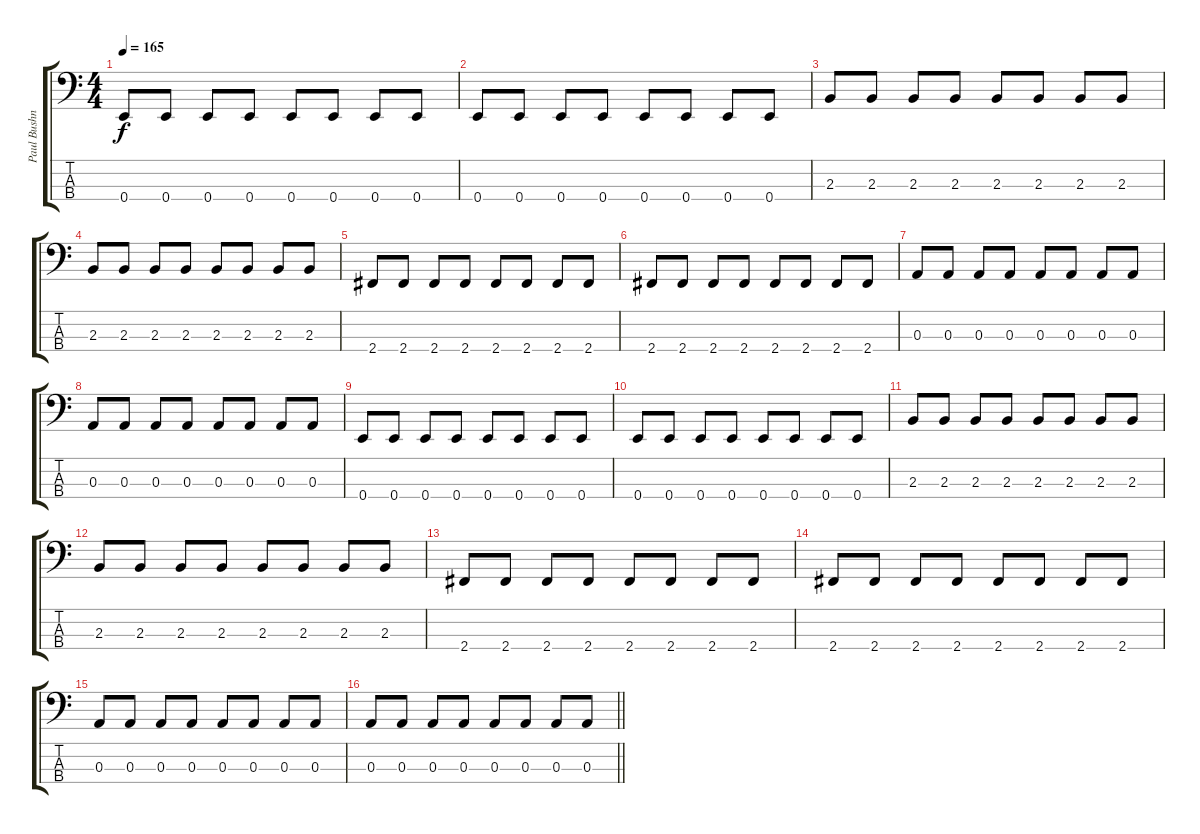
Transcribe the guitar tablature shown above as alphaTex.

\track ("Paul Bushnell" "Paul Bushn") {instrument electricbassfinger}
\staff {score tabs}
\tuning (G2 D2 A1 E1) {hide}
\ts (4 4)
\section ("" "")
\tempo 165
\clef f4
\ks c
0.4.8{dy f} 0.4.8 0.4.8 0.4.8 0.4.8 0.4.8 0.4.8 0.4.8 |
0.4.8 0.4.8 0.4.8 0.4.8 0.4.8 0.4.8 0.4.8 0.4.8 |
2.3.8 2.3.8 2.3.8 2.3.8 2.3.8 2.3.8 2.3.8 2.3.8 |
2.3.8 2.3.8 2.3.8 2.3.8 2.3.8 2.3.8 2.3.8 2.3.8 |
2.4.8 2.4.8 2.4.8 2.4.8 2.4.8 2.4.8 2.4.8 2.4.8 |
2.4.8 2.4.8 2.4.8 2.4.8 2.4.8 2.4.8 2.4.8 2.4.8 |
0.3.8 0.3.8 0.3.8 0.3.8 0.3.8 0.3.8 0.3.8 0.3.8 |
0.3.8 0.3.8 0.3.8 0.3.8 0.3.8 0.3.8 0.3.8 0.3.8 |
0.4.8 0.4.8 0.4.8 0.4.8 0.4.8 0.4.8 0.4.8 0.4.8 |
0.4.8 0.4.8 0.4.8 0.4.8 0.4.8 0.4.8 0.4.8 0.4.8 |
2.3.8 2.3.8 2.3.8 2.3.8 2.3.8 2.3.8 2.3.8 2.3.8 |
2.3.8 2.3.8 2.3.8 2.3.8 2.3.8 2.3.8 2.3.8 2.3.8 |
2.4.8 2.4.8 2.4.8 2.4.8 2.4.8 2.4.8 2.4.8 2.4.8 |
2.4.8 2.4.8 2.4.8 2.4.8 2.4.8 2.4.8 2.4.8 2.4.8 |
0.3.8 0.3.8 0.3.8 0.3.8 0.3.8 0.3.8 0.3.8 0.3.8 |
\barLineRight lightlight
0.3.8 0.3.8 0.3.8 0.3.8 0.3.8 0.3.8 0.3.8 0.3.8
